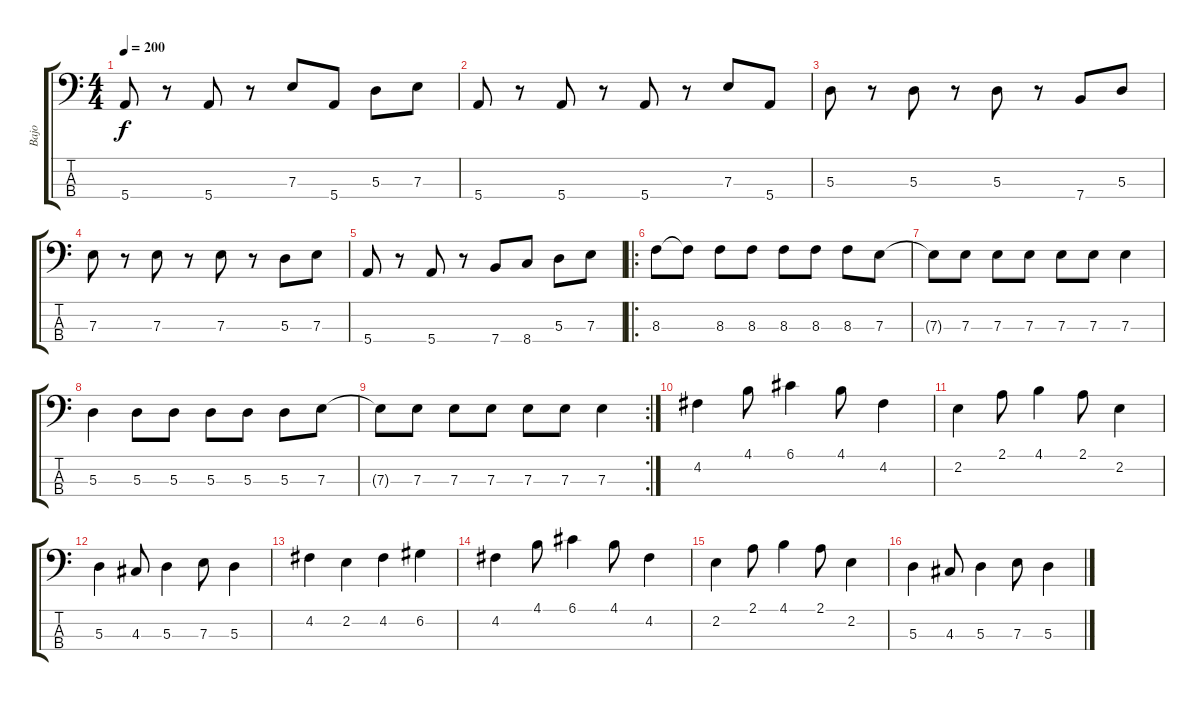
\track ("Bajo" "Bajo") {instrument electricbassfinger}
\staff {score tabs}
\tuning (G2 D2 A1 E1) {hide}
\ts (4 4)
\tempo 200
\clef f4
\ks c
5.4.8{dy f} r.8 5.4.8 r.8 7.3.8 5.4.8 5.3.8 7.3.8 |
5.4.8 r.8 5.4.8 r.8 5.4.8 r.8 7.3.8 5.4.8 |
5.3.8 r.8 5.3.8 r.8 5.3.8 r.8 7.4.8 5.3.8 |
7.3.8 r.8 7.3.8 r.8 7.3.8 r.8 5.3.8 7.3.8 |
5.4.8 r.8 5.4.8 r.8 7.4.8 8.4.8 5.3.8 7.3.8 |
\ro
8.3.8 8.3{t}.8 8.3.8 8.3.8 8.3.8 8.3.8 8.3.8 7.3.8 |
7.3{t}.8 7.3.8 7.3.8 7.3.8 7.3.8 7.3.8 7.3.4 |
5.3.4 5.3.8 5.3.8 5.3.8 5.3.8 5.3.8 7.3.8 |
\rc 2
7.3{t}.8 7.3.8 7.3.8 7.3.8 7.3.8 7.3.8 7.3.4 |
4.2.4 4.1.8 6.1.4 4.1.8 4.2.4 |
2.2.4 2.1.8 4.1.4 2.1.8 2.2.4 |
5.3.4 4.3.8 5.3.4 7.3.8 5.3.4 |
4.2.4 2.2.4 4.2.4 6.2.4 |
4.2.4 4.1.8 6.1.4 4.1.8 4.2.4 |
2.2.4 2.1.8 4.1.4 2.1.8 2.2.4 |
5.3.4 4.3.8 5.3.4 7.3.8 5.3.4
